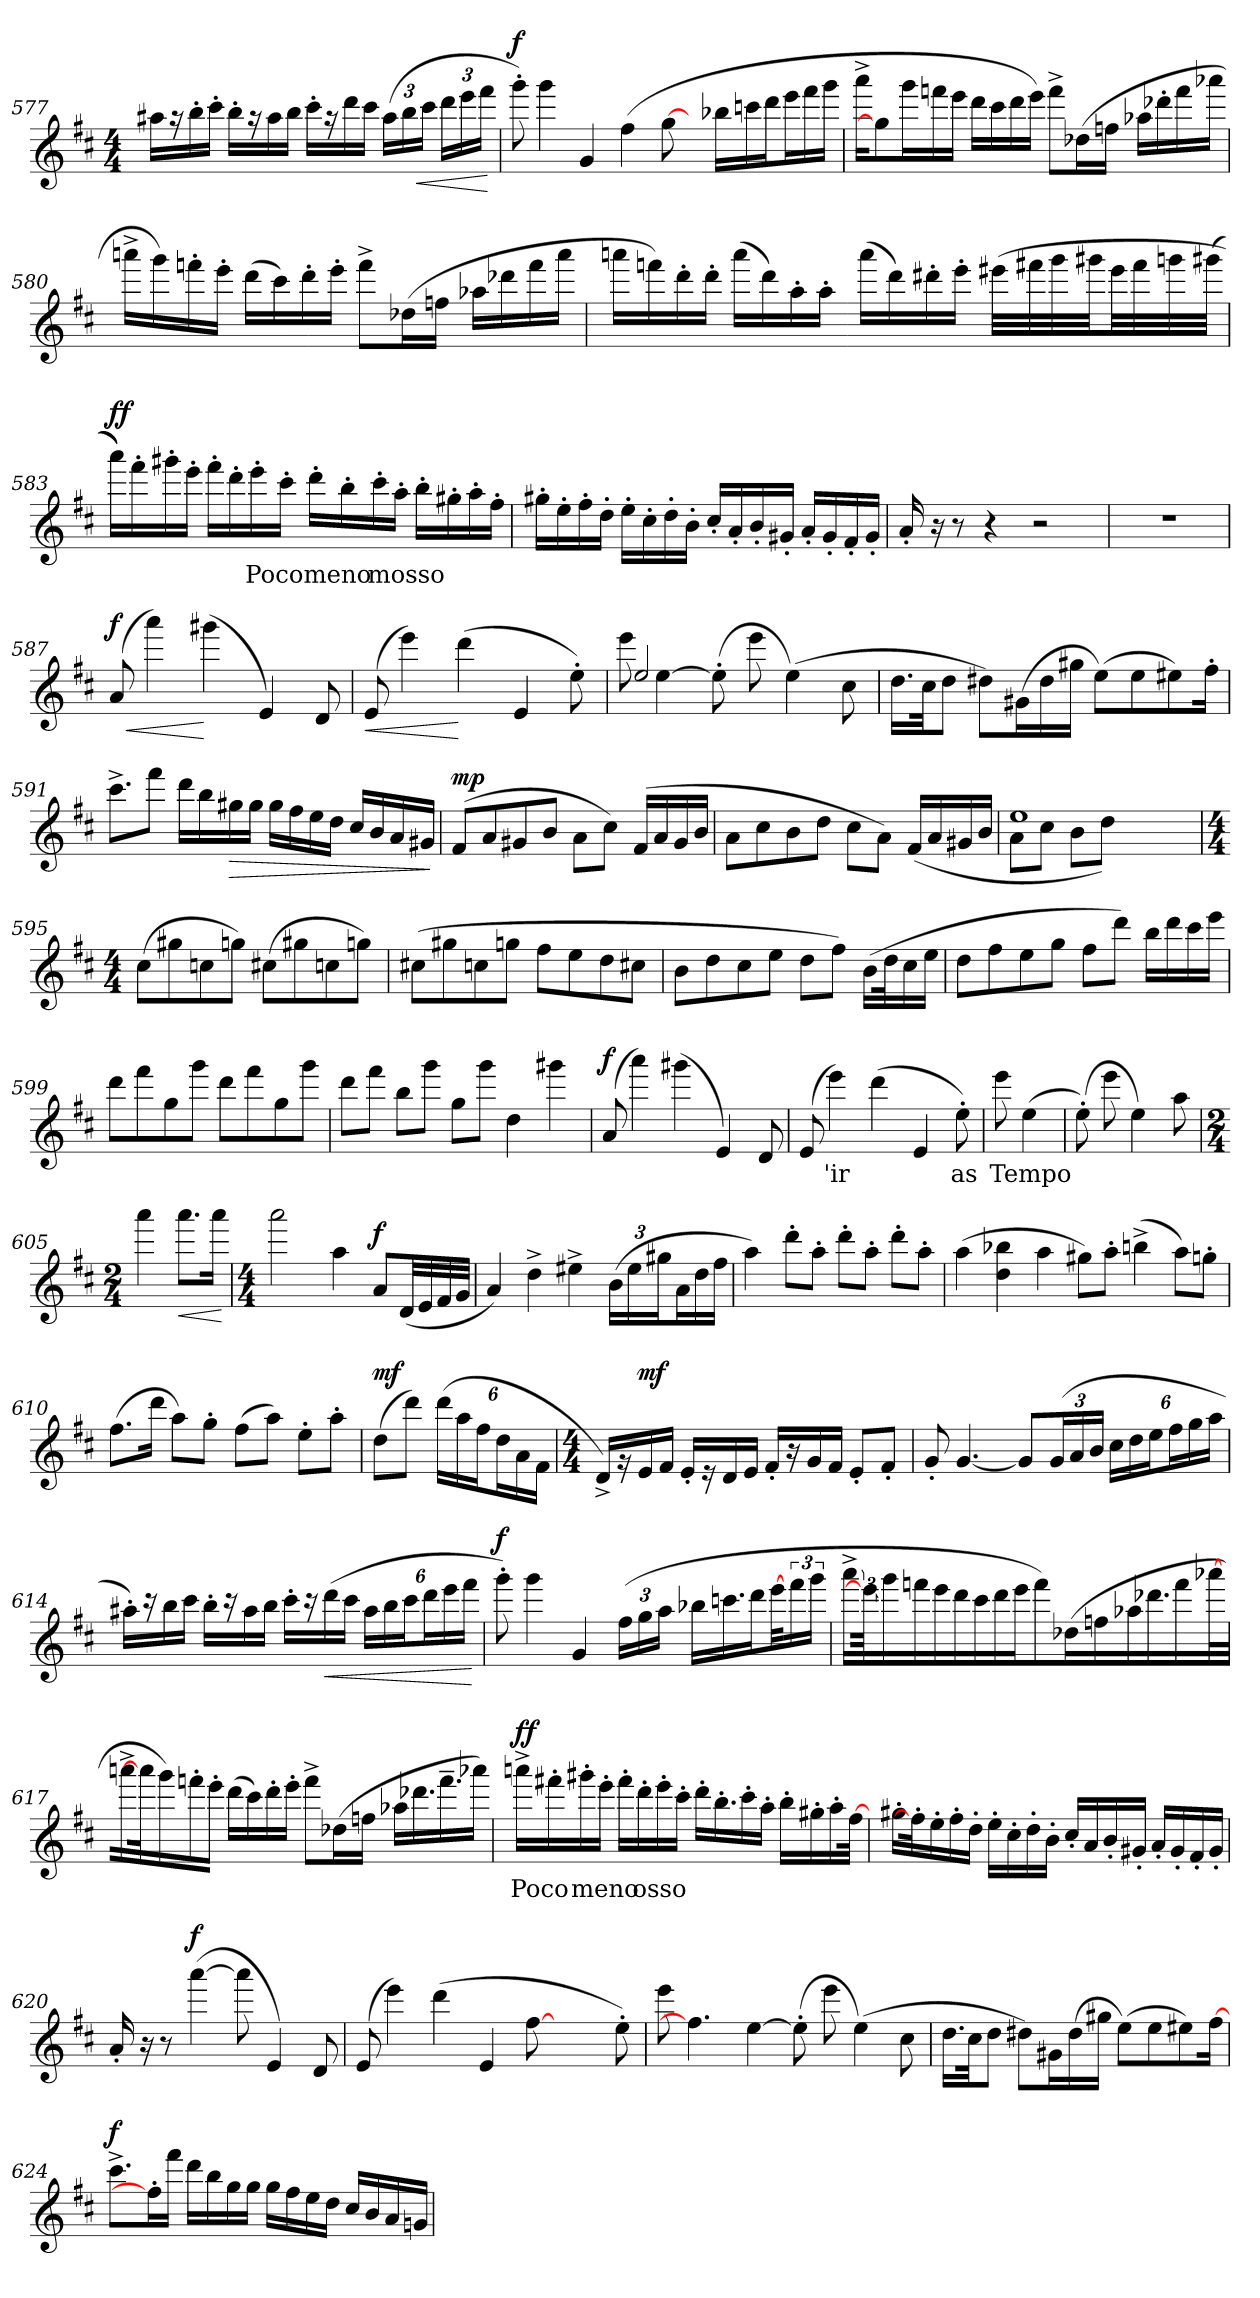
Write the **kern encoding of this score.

**kern	**text	**dynam
*part1	*part1	*part1
*staff1	*staff1	*staff1
*clefG2	*	*
*k[f#c#]	*	*
*M4/4	*	*
=577	=577	=577
16aa#X\KL	.	.
16rgg	.	.
16bb'\L	.	.
16ccc#'\JJ	.	.
16bb'\KL	.	.
16rgg	.	.
16aa#\L	.	.
16bb\JJ	.	.
16ccc#'\KL	.	.
16rgg	.	.
16ddd\L	.	.
16ccc#\JJ	.	.
(24aa#\LL	.	.
24bb\	.	.
!	!	!LO:HP:b
24ccc#\JJ	.	<
24ddd\LL	.	.
24eee\	.	.
24fff#\JJ	.	.
.	.	[
!!LO:LB:g=z
=578	=578	=578
!	!	!LO:DY:b
8ggg'\)	.	f
4ggg\	.	.
4g/	.	.
(4ff#\	.	.
[8gg\	.	.
8ryy	.	.
16bb-X\LL	.	.
16cccn\	.	.
16ddd\J	.	.
16eee\L	.	.
16fff#\	.	.
16ggg\JJ	.	.
=579	=579	=579
16aaa^\LL	.	.
8gg\]	.	.
16ggg\	.	.
16fffn\	.	.
16eee\JJ	.	.
16ddd\LL	.	.
16ccc#\	.	.
16ddd\	.	.
16eee\JJ)	.	.
8fff^\L	.	.
(16dd-X\L	.	.
16ffn\JJ	.	.
16aa-X\LL	.	.
16ddd-X'\	.	.
16fff\	.	.
16aaa-X\JJ	.	.
!!LO:LB:g=z
=580	=580	=580
16aaan^\LL	.	.
16ggg\)	.	.
16fffn'\	.	.
16eee'\JJ	.	.
(16ddd\LL	.	.
16ccc#\)	.	.
16ddd'\	.	.
16eee'\JJ	.	.
8fff^\L	.	.
(16dd-X\L	.	.
16ffn\JJ	.	.
16aa-X\LL	.	.
16ddd-X\	.	.
16fff\	.	.
16aaa\JJ	.	.
=581	=581	=581
16aaan\LL	.	.
16fffn\)	.	.
16ddd'\	.	.
16ddd'\JJ	.	.
(16aaa\LL	.	.
16ddd\)	.	.
16aa'\	.	.
16aa'\JJ	.	.
!!LO:LB:g=z
=582-	=582-	=582-
(16aaa\LL	.	.
16ddd\)	.	.
16ddd#X'\	.	.
16eee'\JJ	.	.
(32eee#X\LLL	.	.
32fff#\	.	.
32ggg\	.	.
32ggg#X\JJ	.	.
32eee#\LL	.	.
32fff#\	.	.
32gggn\	.	.
(32ggg#X\JJJ	.	.
=583	=583	=583
!	!	!LO:DY:b
16aaa\LL))	.	ff
16fff#'\	.	.
16ggg#X'\	.	.
16eee'\JJ	.	.
16fff#'\LL	.	.
16ddd'\	.	.
16eee'\	Poco	.
16ccc#'\JJ	.	.
16ddd'\LL	meno	.
16bb'\	.	.
16ccc#'\	mosso	.
16aa'\JJ	.	.
16bb'\LL	.	.
16gg#X'\	.	.
16aa'\	.	.
16ff#'\JJ	.	.
!!LO:LB:g=z
=584	=584	=584
16gg#X'\LL	.	.
16ee'\	.	.
16ff#'\	.	.
16dd'\JJ	.	.
16ee'\LL	.	.
16cc#'\	.	.
16dd'\	.	.
16b'\JJ	.	.
16cc#'/LL	.	.
16a'/	.	.
16b'/	.	.
16g#X'/JJ	.	.
16a'/LL	.	.
16g#'/	.	.
16f#'/	.	.
16g#'/JJ	.	.
=585	=585	=585
16a'/	.	.
16r	.	.
8r	.	.
4r	.	.
2r	.	.
=586	=586	=586
1r	.	.
!!LO:LB:g=z
=587	=587	=587
!	!	!LO:HP:b
!	!	!LO:DY:n=1:b
(8a/	.	< f
4aaa\)	.	.
(4ggg#X\	.	[
4e/)	.	.
8d/	.	.
=588	=588	=588
!	!	!LO:HP:b
(8e/	.	<
4eee\)	.	.
(4ddd\	.	[
4e/	.	.
8ee'\)	.	.
=589	=589	=589
*^	*	*
8eee\	2ee/	.	.
[4ee\	.	.	.
(8ee'\]	.	.	.
8eee\	2ryy	.	.
(4ee\)	.	.	.
8cc#\	.	.	.
*v	*v	*	*
!!LO:LB:g=z
=590	=590	=590
16.dd\LL	.	.
32cc#\Jk	.	.
8dd\J	.	.
8dd#X\L)	.	.
(16g#X\L	.	.
16dd#\	.	.
16gg#X\JJ	.	.
(8ee\L)	.	.
8ee\	.	.
8ee#X\)	.	.
16ff#'\Jk	.	.
=591	=591	=591
8.ccc#^\L	.	.
8fff#\J	.	.
16ddd\LL	.	.
16bb\	.	.
!	!	!LO:HP:b
16gg#X\	.	>
16gg#\JJ	.	.
16gg#\LL	.	.
16ff#\	.	.
16ee\	.	.
16dd\JJ	.	.
16cc#/LL	.	.
16b/	.	.
16a/	.	.
16g#X/JJ	.	.
.	.	]
=592	=592	=592
!	!	!LO:DY:b
(8f#/L	.	mp
8a/	.	.
8g#X/	.	.
8b/J	.	.
8a\L	.	.
8cc#\J)	.	.
(16f#/LL	.	.
16a/	.	.
16g#/	.	.
16b/JJ	.	.
!!LO:LB:g=z
=593	=593	=593
8a\L	.	.
8cc#\	.	.
8b\	.	.
8dd\J	.	.
8cc#\L	.	.
8a\J)	.	.
(16f#/LL	.	.
16a/	.	.
16g#X/	.	.
16b/JJ	.	.
=594	=594	=594
*^	*	*
1ee	8a\L	.	.
.	8cc#\J	.	.
.	8b\L	.	.
.	8dd\J)	.	.
.	2ryy	.	.
*v	*v	*	*
=595	=595	=595
*M4/4	*	*
(8cc#\L	.	.
8gg#X\	.	.
8ccn\	.	.
8ggn\J)	.	.
(8cc#X\L	.	.
8gg#X\	.	.
8ccn\	.	.
8ggn\J)	.	.
!!LO:LB:g=z
=596	=596	=596
(8cc#X\L	.	.
8gg#X\	.	.
8ccn\	.	.
8ggn\J	.	.
8ff#\L	.	.
8ee\	.	.
8dd\	.	.
8cc#X\J	.	.
=597	=597	=597
8b\L	.	.
8dd\	.	.
8cc#\	.	.
8ee\J	.	.
8dd\L	.	.
8ff#\J)	.	.
(16b\LL	.	.
32dd\K	.	.
16cc#\	.	.
16ee\JJ	.	.
=598	=598	=598
8dd\L	.	.
8ff#\	.	.
8ee\	.	.
8gg\J	.	.
8ff#\L	.	.
8ddd\J)	.	.
16bb\LL	.	.
16ddd\	.	.
16ccc#\	.	.
16eee\JJ	.	.
!!LO:LB:g=z
=599	=599	=599
8ddd\L	.	.
8fff#\	.	.
8gg\	.	.
8ggg\J	.	.
8ddd\L	.	.
8fff#\	.	.
8gg\	.	.
8ggg\J	.	.
=600	=600	=600
8ddd\L	.	.
8fff#\J	.	.
8bb\L	.	.
8ggg\J	.	.
8gg\L	.	.
8ggg\J	.	.
4dd\	.	.
4ggg#X\	.	.
=601	=601	=601
!	!	!LO:DY:b
(8a/	.	f
4aaa\)	.	.
(4ggg#X\	.	.
4e/)	.	.
8d/	.	.
!!LO:LB:g=z
=602	=602	=602
(8e/	.	.
4eee\)	'ir	.
(4ddd\	.	.
4e/	.	.
8ee'\)	as	.
=603	=603	=603
8eee\	Tempo	.
(4ee\	.	.
=604	=604	=604
(8ee'\)	.	.
8eee\	.	.
4ee\)	.	.
8aa\	.	.
=605	=605	=605
*M2/4	*	*
4aaa\	.	.
!	!	!LO:HP:b
8.aaa\L	.	<
16aaa\Jk	.	.
.	.	[
!!LO:LB:g=z
=606	=606	=606
*M4/4	*	*
2aaa\	.	.
4aa\	.	.
!	!	!LO:DY:b
8a/L	.	f
(32d/LL	.	.
32e/	.	.
32f#/	.	.
32g/JJJ	.	.
=607	=607	=607
4a/)	.	.
4dd^\	.	.
4ee#X^\	.	.
(24b\LL	.	.
24ee#\	.	.
24gg#X\J	.	.
16a\L	.	.
16dd\	.	.
16ff#\JJ	.	.
=608	=608	=608
4aa\)	.	.
8ddd'\L	.	.
8aa'\J	.	.
8ddd'\L	.	.
8aa'\J	.	.
8ddd'\L	.	.
8aa'\J	.	.
!!LO:LB:g=z
=609	=609	=609
(4aa\	.	.
4bb-X\ 4dd\	.	.
4aa\	.	.
8gg#X\L)	.	.
8aa'\J	.	.
(4bbn^\	.	.
8aa\L)	.	.
8ggn'\J	.	.
=610	=610	=610
(8.ff#\L	.	.
16ddd\Jk	.	.
8aa\L)	.	.
8gg'\J	.	.
(8ff#\L	.	.
8aa\J)	.	.
8ee'\L	.	.
8aa'\J	.	.
=611	=611	=611
!	!	!LO:DY:a
(8dd\L	.	mf
8ddd\J)	.	.
(24ddd\LL	.	.
24aa\	.	.
24ff#\J	.	.
24dd\L	.	.
24a\	.	.
24f#\JJ	.	.
!!LO:LB:g=z
=612	=612	=612
*M4/4	*	*
16d^/LL)	.	.
16rf	.	.
!	!	!LO:DY:b
16e/	.	mf
16f#/JJ	.	.
16e'/LL	.	.
16re	.	.
16d/	.	.
16e/JJ	.	.
16f#'/LL	.	.
16r	.	.
16g/	.	.
16f#/JJ	.	.
8e'/L	.	.
8f#'/J	.	.
=613	=613	=613
8g'/	.	.
[4.g/	.	.
8g/L]	.	.
(24g/L	.	.
24a/	.	.
24b/JJ	.	.
24cc#\LL	.	.
24dd\	.	.
24ee\J	.	.
24ff#\L	.	.
24gg\	.	.
24aa\JJ	.	.
!!LO:LB:g=z
=614	=614	=614
16aa#X'\LL)	.	.
16rbb	.	.
16bb\	.	.
16ccc#\JJ	.	.
16bb'\LL	.	.
16rbb	.	.
16aa#\	.	.
16bb\JJ	.	.
16ccc#'\LL	.	.
16rbb	.	.
!	!	!LO:HP:b
(16ddd\	.	<
16ccc#\JJ	.	.
24aa#\LL	.	.
24bb\	.	.
24ccc#\J	.	.
24ddd\L	.	.
24eee\	.	.
24fff#\JJ	.	.
.	.	[
=615	=615	=615
!	!	!LO:DY:b
8ggg'\)	.	f
4ggg\	.	.
4g/	.	.
(24ff#\LL	.	.
24gg\	.	.
24aa\JJ	.	.
16bb-X\LL	.	.
16.cccn\	.	.
16ddd\J	.	.
[32eee\L	.	.
96ryy	.	.
24fff#\	.	.
24ggg\JJ	.	.
!!LO:LB:g=z
=616	=616	=616
16aaa^\LL	.	.
96eee\L]	.	.
16ggg\	.	.
16fffn\	.	.
16eee\JJ	.	.
16ddd\LL	.	.
16ccc#\	.	.
16ddd\	.	.
16eee\JJ	.	.
8fff\L)	.	.
(16dd-X\L	.	.
16ffn\JJ	.	.
16aa-X\LL	.	.
16.ddd-X\	.	.
16fff\	.	.
[32aaa-X\JJ	.	.
=617	=617	=617
16aaan^\LL	.	.
32aaa-\JJ]	.	.
16ggg\)	.	.
16fffn'\	.	.
16eee'\JJ	.	.
(16ddd\LL	.	.
16ccc#\)	.	.
16ddd'\	.	.
16eee'\JJ	.	.
8fff^\L	.	.
(16dd-X\L	.	.
16ffn\JJ	.	.
16aa-X\LL	.	.
16.ddd-X\	.	.
16.fff~\	.	.
16aaa-X\JJ)	.	.
!!LO:LB:g=z
=618	=618	=618
!	!	!LO:DY:b
16aaan^\LL	Poco	ff
16fff#X'\	.	.
16ggg#X'\	meno	.
16eee'\JJ	.	.
16fff#'\LL	.	.
16ddd'\	osso	.
16eee'\	.	.
16ccc#'\JJ	.	.
16ddd'\LL	.	.
16.bb'\	.	.
16ccc#'\	.	.
16aa'\JJ	.	.
16bb'\LL	.	.
16gg#X'\	.	.
16aa'\	.	.
[32ff#\JJ	.	.
=619	=619	=619
16gg#X'\LL	.	.
32ff#'\JJ]	.	.
16ee'\	.	.
16ff#'\	.	.
16dd'\JJ	.	.
16ee'\LL	.	.
16cc#'\	.	.
16dd'\	.	.
16b'\JJ	.	.
16cc#'/LL	.	.
16a/	.	.
16b'/	.	.
16g#X'/JJ	.	.
16a'/LL	.	.
16g#'/	.	.
16f#'/	.	.
16g#'/JJ	.	.
!!LO:LB:g=z
=620	=620	=620
16a'/	.	.
16r	.	.
8r	.	.
!	!	!LO:DY:b
([4aaa\	.	f
8aaa\]	.	.
4e/)	.	.
8d/	.	.
=621	=621	=621
(8e/	.	.
4eee\)	.	.
(4ddd\	.	.
4e/	.	.
[8ff#\	.	.
4.ryy	.	.
8ee'\)	.	.
=622	=622	=622
8eee\	.	.
4.ff#\]	.	.
[4ee\	.	.
(8ee'\]	.	.
8eee\	.	.
(4ee\)	.	.
8cc#\	.	.
!!LO:LB:g=z
=623	=623	=623
16.dd\LL	.	.
32cc#\Jk	.	.
8dd\J	.	.
8dd#X\L)	.	.
16g#X\L	.	.
(16dd#\	.	.
16gg#X\JJ	.	.
(8ee\L)	.	.
8ee\	.	.
8ee#X\)	.	.
[16ff#\J	.	.
=624	=624	=624
!	!	!LO:DY:b
8.ccc#^\L	.	f
16ff#'\J]	.	.
16fff#\Jk	.	.
16ddd\LL	.	.
16bb\	.	.
16gg\	.	.
16gg\JJ	.	.
16gg\LL	.	.
16ff#\	.	.
16ee\	.	.
16dd\JJ	.	.
16cc#/LL	.	.
16b/	.	.
16a/	.	.
16gn/JJ	.	.
=	=	=
*-	*-	*-
